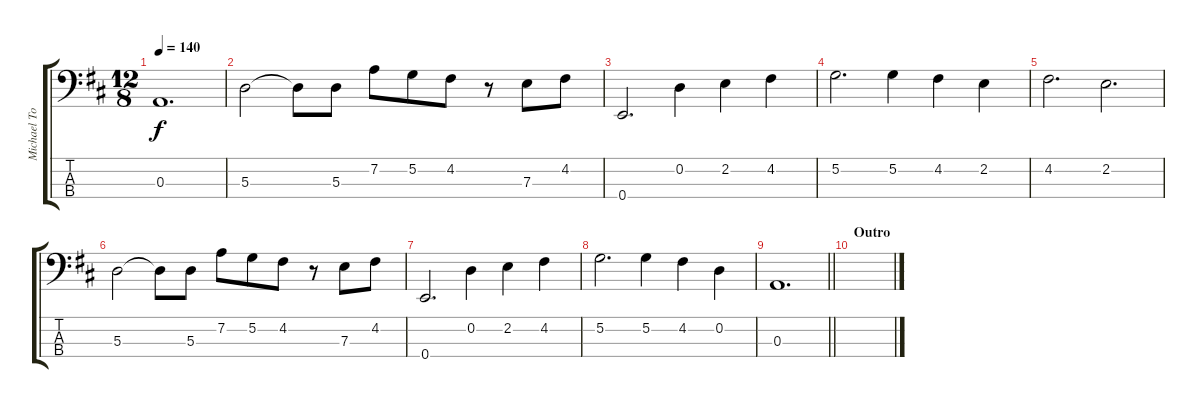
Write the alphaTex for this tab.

\track ("Michael Todd - Bass" "Michael To") {instrument electricbassfinger}
\staff {score tabs}
\tuning (G2 D2 A1 E1) {hide}
\ts (12 8)
\tempo 140
\clef f4
\ks bminor
0.3.1{d dy f} |
5.3.2 5.3{t}.8 5.3.8 7.2.8 5.2.8 4.2.8 r.8 7.3.8 4.2.8 |
0.4.2{d} 0.2.4 2.2.4 4.2.4 |
5.2.2{d} 5.2.4 4.2.4 2.2.4 |
4.2.2{d} 2.2.2{d} |
5.3.2 5.3{t}.8 5.3.8 7.2.8 5.2.8 4.2.8 r.8 7.3.8 4.2.8 |
0.4.2{d} 0.2.4 2.2.4 4.2.4 |
5.2.2{d} 5.2.4 4.2.4 0.2.4 |
\barLineRight lightlight
0.3.1{d} |
\section ("" "Outro")
